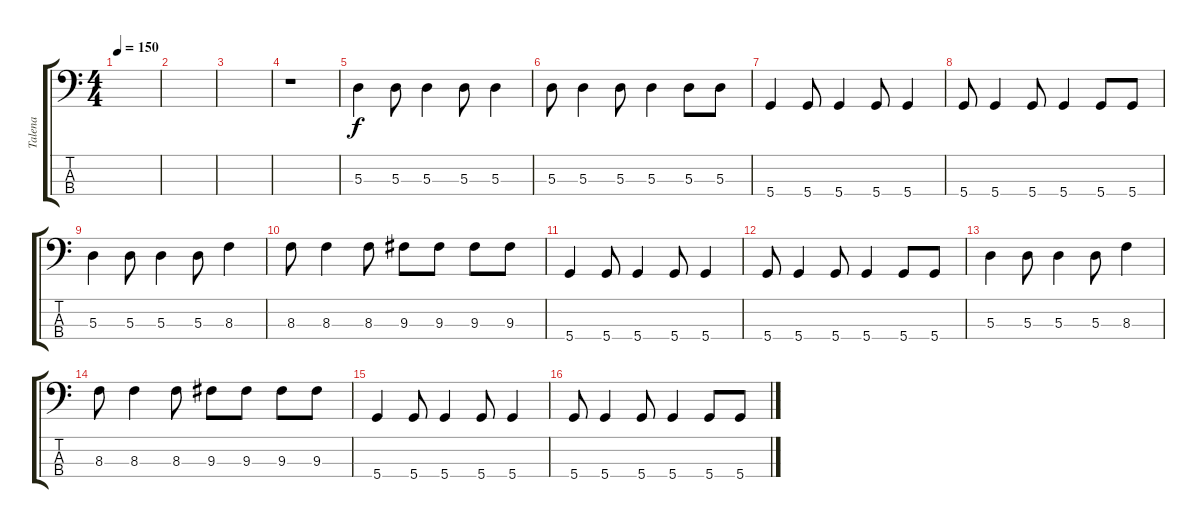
\track ("Talena" "Talena") {instrument electricbassfinger}
\staff {score tabs}
\tuning (G2 D2 A1 D1) {hide}
\ts (4 4)
\tempo 150
\clef f4
\ks c
|
|
|
r.1 |
5.3.4 5.3.8 5.3.4 5.3.8 5.3.4 |
5.3.8 5.3.4 5.3.8 5.3.4 5.3.8 5.3.8 |
5.4.4 5.4.8 5.4.4 5.4.8 5.4.4 |
5.4.8 5.4.4 5.4.8 5.4.4 5.4.8 5.4.8 |
5.3.4 5.3.8 5.3.4 5.3.8 8.3.4 |
8.3.8 8.3.4 8.3.8 9.3.8 9.3.8 9.3.8 9.3.8 |
5.4.4 5.4.8 5.4.4 5.4.8 5.4.4 |
5.4.8 5.4.4 5.4.8 5.4.4 5.4.8 5.4.8 |
5.3.4 5.3.8 5.3.4 5.3.8 8.3.4 |
8.3.8 8.3.4 8.3.8 9.3.8 9.3.8 9.3.8 9.3.8 |
5.4.4 5.4.8 5.4.4 5.4.8 5.4.4 |
5.4.8 5.4.4 5.4.8 5.4.4 5.4.8 5.4.8
